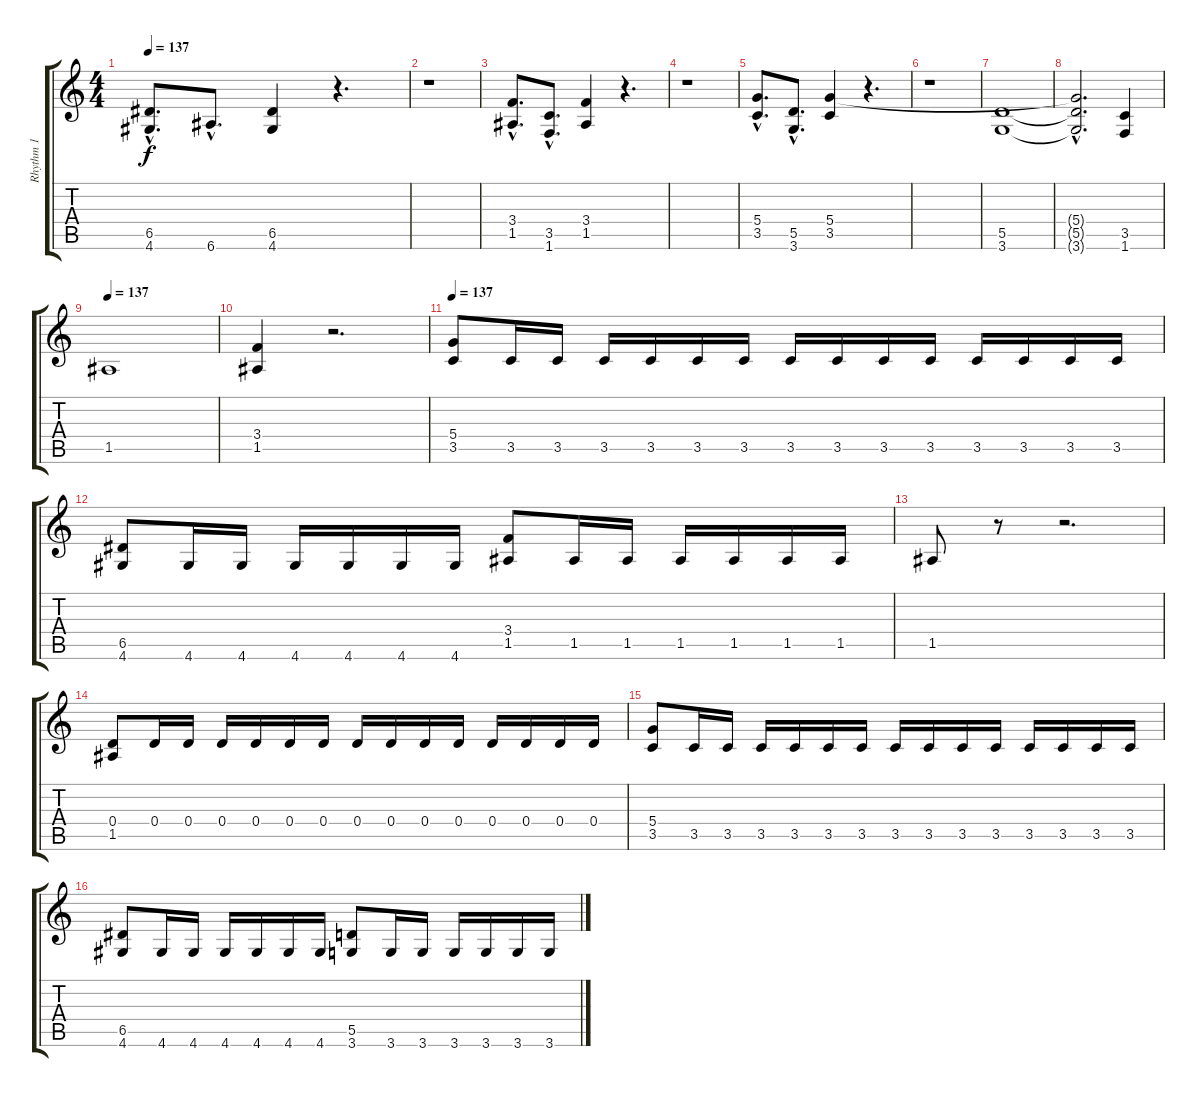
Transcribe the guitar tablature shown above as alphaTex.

\track ("Rhythm 1" "Rhythm 1") {instrument distortionguitar}
\staff {score tabs}
\tuning (E4 B3 G3 D3 A2 E2) {hide}
\ts (4 4)
\tempo 137
\clef g2
\ks c
(6.5{hac} 4.6{hac}).8{d dy f} 6.6{hac}.8{d} (6.5 4.6).4 r.4{d} |
r.1 |
(3.4{hac} 1.5{hac}).8{d} (3.5{hac} 1.6{hac}).8{d} (3.4 1.5).4 r.4{d} |
r.1 |
(5.4{hac} 3.5{hac}).8{d} (5.5{hac} 3.6{hac}).8{d} (5.4 3.5).4 r.4{d} |
r.1 |
(5.5 3.6).1 |
(5.4{hac t} 5.5{hac t} 3.6{hac t}).2{d} (3.5 1.6).4 |
\tempo 137
1.5.1 |
(3.4 1.5).4 r.2{d} |
\tempo 137
(5.4 3.5).8 3.5.16 3.5.16 3.5.16 3.5.16 3.5.16 3.5.16 3.5.16 3.5.16 3.5.16 3.5.16 3.5.16 3.5.16 3.5.16 3.5.16 |
(6.5 4.6).8 4.6.16 4.6.16 4.6.16 4.6.16 4.6.16 4.6.16 (3.4 1.5).8 1.5.16 1.5.16 1.5.16 1.5.16 1.5.16 1.5.16 |
1.5.8 r.8 r.2{d} |
(0.4 1.5).8 0.4.16 0.4.16 0.4.16 0.4.16 0.4.16 0.4.16 0.4.16 0.4.16 0.4.16 0.4.16 0.4.16 0.4.16 0.4.16 0.4.16 |
(5.4 3.5).8 3.5.16 3.5.16 3.5.16 3.5.16 3.5.16 3.5.16 3.5.16 3.5.16 3.5.16 3.5.16 3.5.16 3.5.16 3.5.16 3.5.16 |
(6.5 4.6).8 4.6.16 4.6.16 4.6.16 4.6.16 4.6.16 4.6.16 (5.5 3.6).8 3.6.16 3.6.16 3.6.16 3.6.16 3.6.16 3.6.16
